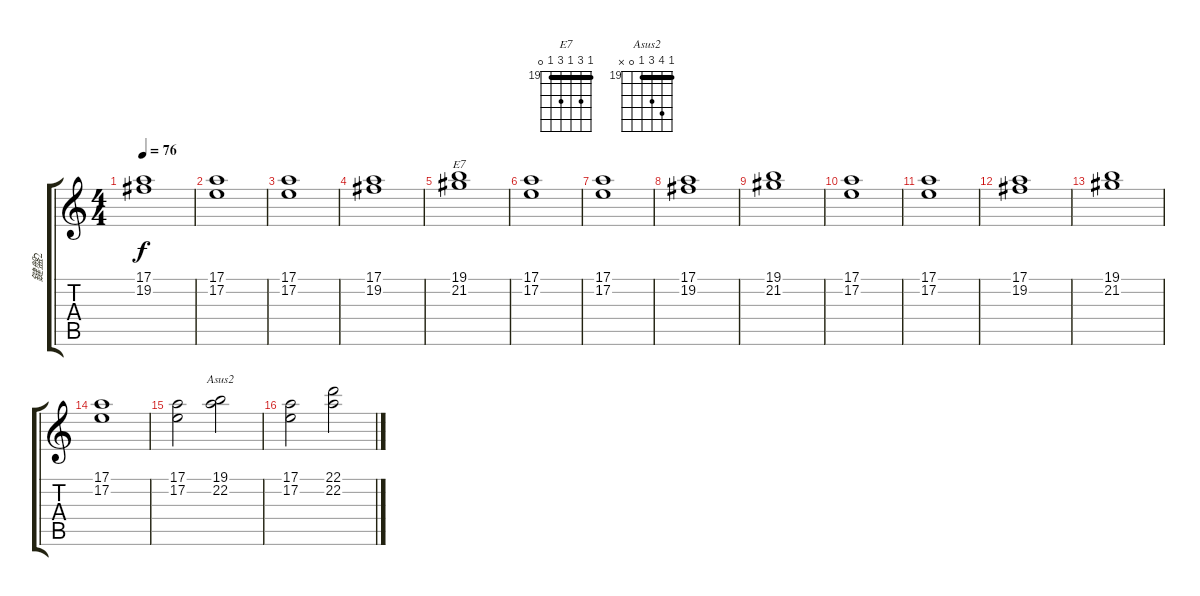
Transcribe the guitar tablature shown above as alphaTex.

\track ("鍵盤2" "鍵盤2") {instrument fx5brightness}
\staff {score tabs}
\tuning (E4 B3 G3 D3 A2 E2) {hide}
\chord ("E7" 19 21 19 21 19 0) {firstfret 19 barre 19}
\chord ("Asus2" 19 22 21 19 0 x) {firstfret 19 barre 19}
\ts (4 4)
\tempo 76
\clef g2
\ks c
(17.1 19.2).1{dy f} |
(17.1 17.2).1 |
(17.1 17.2).1 |
(17.1 19.2).1 |
(19.1 21.2).1{ch "E7"} |
(17.1 17.2).1 |
(17.1 17.2).1 |
(17.1 19.2).1 |
(19.1 21.2).1 |
(17.1 17.2).1 |
(17.1 17.2).1 |
(17.1 19.2).1 |
(19.1 21.2).1 |
(17.1 17.2).1 |
(17.1 17.2).2 (19.1 22.2).2{ch "Asus2"} |
(17.1 17.2).2 (22.1 22.2).2
